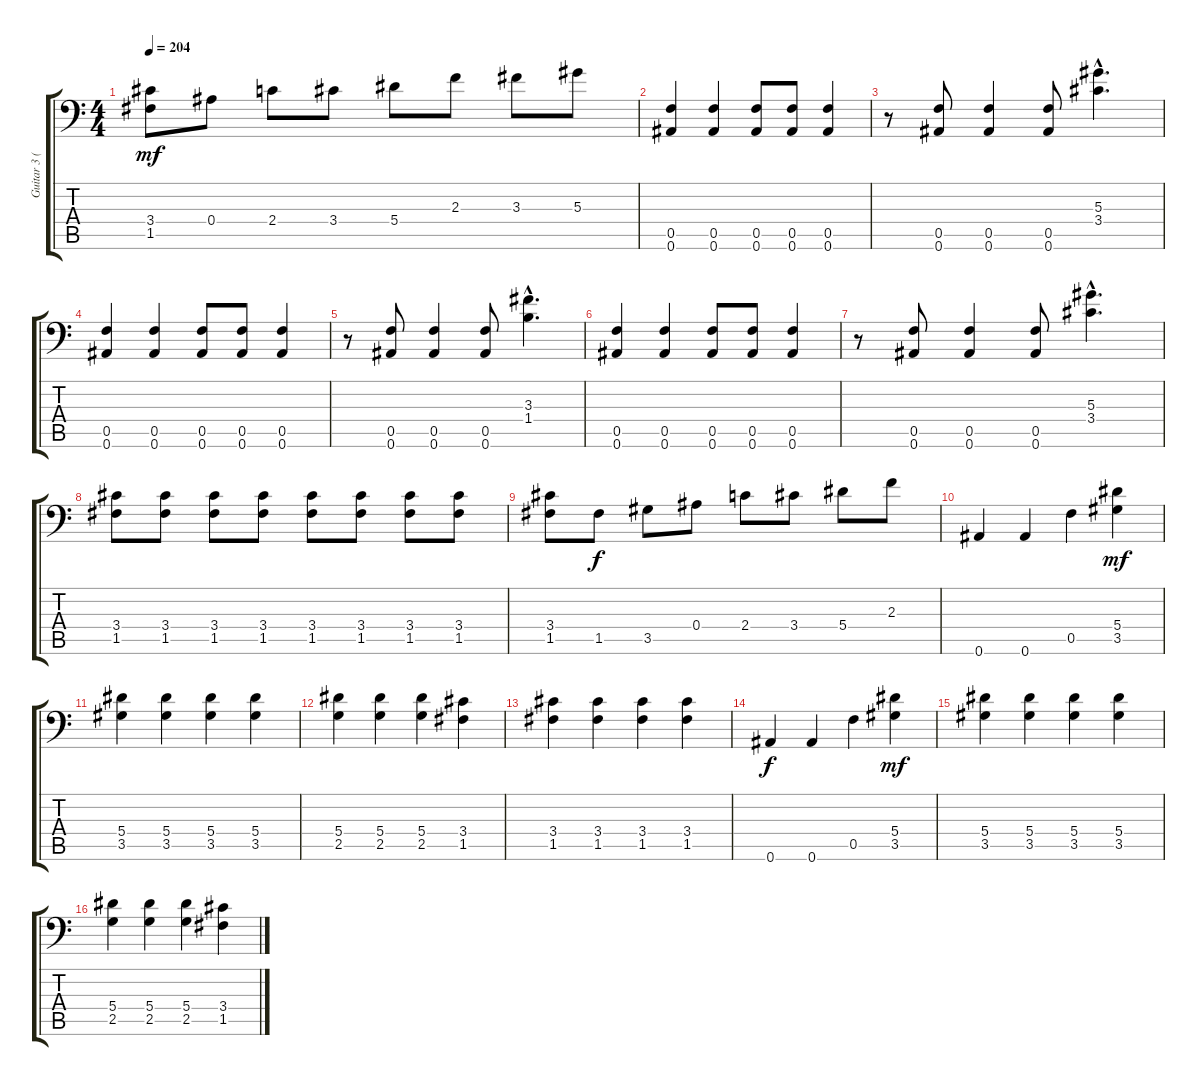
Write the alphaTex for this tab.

\track ("Guitar 3 (Rhytm)" "Guitar 3 (") {instrument distortionguitar}
\staff {score tabs}
\tuning (C4 G3 Eb3 Bb2 F2 Bb1) {hide}
\ts (4 4)
\tempo 204
\clef f4
\ks c
(3.4 1.5).8{dy mf} 0.4.8 2.4.8 3.4.8 5.4.8 2.3.8 3.3.8 5.3.8 |
(0.5 0.6).4 (0.5 0.6).4 (0.5 0.6).8 (0.5 0.6).8 (0.5 0.6).4 |
r.8 (0.5 0.6).8 (0.5 0.6).4 (0.5 0.6).8 (5.3{hac} 3.4{hac}).4{d} |
(0.5 0.6).4 (0.5 0.6).4 (0.5 0.6).8 (0.5 0.6).8 (0.5 0.6).4 |
r.8 (0.5 0.6).8 (0.5 0.6).4 (0.5 0.6).8 (3.3{hac} 1.4{hac}).4{d} |
(0.5 0.6).4 (0.5 0.6).4 (0.5 0.6).8 (0.5 0.6).8 (0.5 0.6).4 |
r.8 (0.5 0.6).8 (0.5 0.6).4 (0.5 0.6).8 (5.3{hac} 3.4{hac}).4{d} |
(3.4 1.5).8 (3.4 1.5).8 (3.4 1.5).8 (3.4 1.5).8 (3.4 1.5).8 (3.4 1.5).8 (3.4 1.5).8 (3.4 1.5).8 |
(3.4 1.5).8 1.5.8{dy f} 3.5.8 0.4.8 2.4.8 3.4.8 5.4.8 2.3.8 |
0.6.4 0.6.4 0.5.4 (5.4 3.5).4{dy mf} |
(5.4 3.5).4 (5.4 3.5).4 (5.4 3.5).4 (5.4 3.5).4 |
(5.4 2.5).4 (5.4 2.5).4 (5.4 2.5).4 (3.4 1.5).4 |
(3.4 1.5).4 (3.4 1.5).4 (3.4 1.5).4 (3.4 1.5).4 |
0.6.4{dy f} 0.6.4 0.5.4 (5.4 3.5).4{dy mf} |
(5.4 3.5).4 (5.4 3.5).4 (5.4 3.5).4 (5.4 3.5).4 |
(5.4 2.5).4 (5.4 2.5).4 (5.4 2.5).4 (3.4 1.5).4
